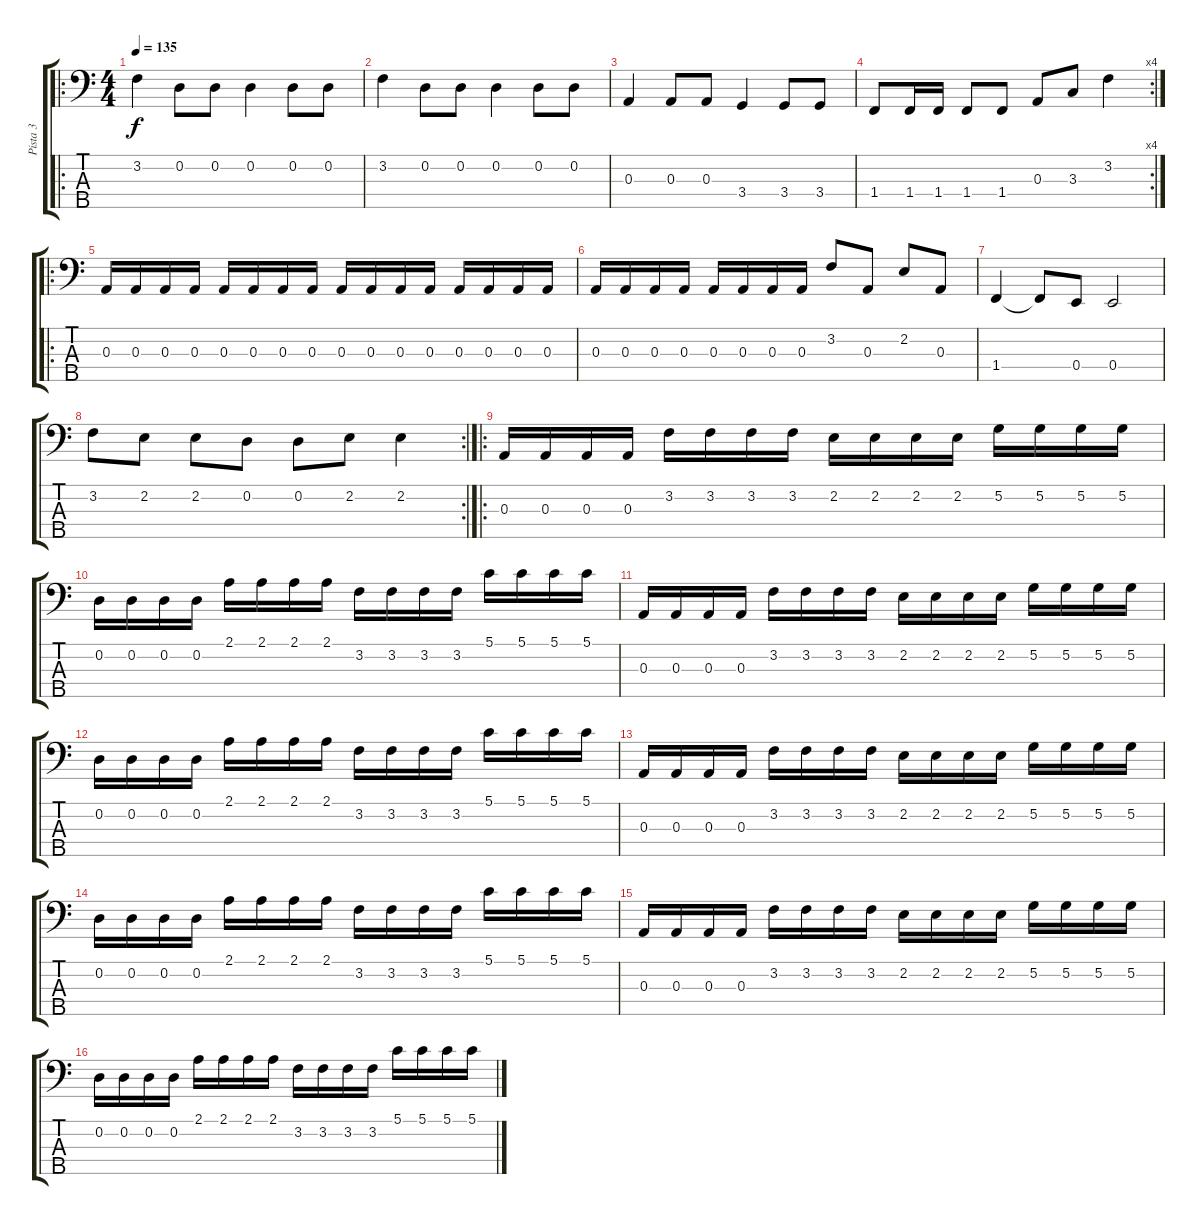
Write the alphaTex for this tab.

\track ("Pista 3" "Pista 3") {instrument electricbassfinger}
\staff {score tabs}
\tuning (G2 D2 A1 E1 B0) {hide}
\ro
\ts (4 4)
\tempo 135
\clef f4
\ks c
3.2.4{dy f} 0.2.8 0.2.8 0.2.4 0.2.8 0.2.8 |
3.2.4 0.2.8 0.2.8 0.2.4 0.2.8 0.2.8 |
0.3.4 0.3.8 0.3.8 3.4.4 3.4.8 3.4.8 |
\rc 4
1.4.8 1.4.16 1.4.16 1.4.8 1.4.8 0.3.8 3.3.8 3.2.4 |
\ro
0.3.16 0.3.16 0.3.16 0.3.16 0.3.16 0.3.16 0.3.16 0.3.16 0.3.16 0.3.16 0.3.16 0.3.16 0.3.16 0.3.16 0.3.16 0.3.16 |
0.3.16 0.3.16 0.3.16 0.3.16 0.3.16 0.3.16 0.3.16 0.3.16 3.2.8 0.3.8 2.2.8 0.3.8 |
1.4.4 1.4{t}.8 0.4.8 0.4.2 |
\rc 2
3.2.8 2.2.8 2.2.8 0.2.8 0.2.8 2.2.8 2.2.4 |
\ro
0.3.16 0.3.16 0.3.16 0.3.16 3.2.16 3.2.16 3.2.16 3.2.16 2.2.16 2.2.16 2.2.16 2.2.16 5.2.16 5.2.16 5.2.16 5.2.16 |
0.2.16 0.2.16 0.2.16 0.2.16 2.1.16 2.1.16 2.1.16 2.1.16 3.2.16 3.2.16 3.2.16 3.2.16 5.1.16 5.1.16 5.1.16 5.1.16 |
0.3.16 0.3.16 0.3.16 0.3.16 3.2.16 3.2.16 3.2.16 3.2.16 2.2.16 2.2.16 2.2.16 2.2.16 5.2.16 5.2.16 5.2.16 5.2.16 |
0.2.16 0.2.16 0.2.16 0.2.16 2.1.16 2.1.16 2.1.16 2.1.16 3.2.16 3.2.16 3.2.16 3.2.16 5.1.16 5.1.16 5.1.16 5.1.16 |
0.3.16 0.3.16 0.3.16 0.3.16 3.2.16 3.2.16 3.2.16 3.2.16 2.2.16 2.2.16 2.2.16 2.2.16 5.2.16 5.2.16 5.2.16 5.2.16 |
0.2.16 0.2.16 0.2.16 0.2.16 2.1.16 2.1.16 2.1.16 2.1.16 3.2.16 3.2.16 3.2.16 3.2.16 5.1.16 5.1.16 5.1.16 5.1.16 |
0.3.16 0.3.16 0.3.16 0.3.16 3.2.16 3.2.16 3.2.16 3.2.16 2.2.16 2.2.16 2.2.16 2.2.16 5.2.16 5.2.16 5.2.16 5.2.16 |
0.2.16 0.2.16 0.2.16 0.2.16 2.1.16 2.1.16 2.1.16 2.1.16 3.2.16 3.2.16 3.2.16 3.2.16 5.1.16 5.1.16 5.1.16 5.1.16
